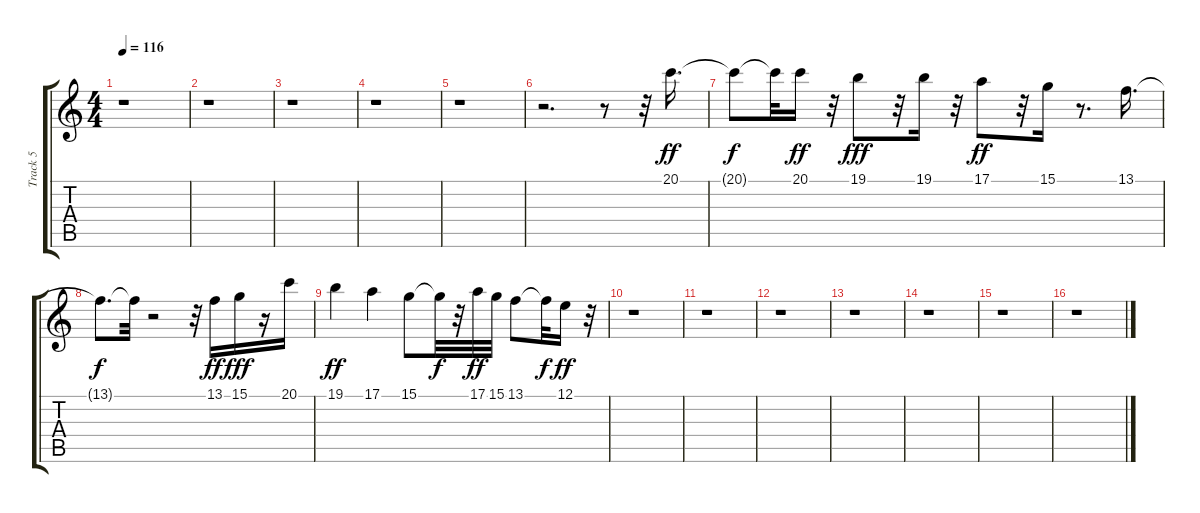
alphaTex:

\track ("Track 5" "Track 5") {instrument brasssection}
\staff {score tabs}
\tuning (E4 B3 G3 D3 A2 E2) {hide}
\ts (4 4)
\tempo 116
\clef g2
\ks c
r.1{dy ff} |
r.1 |
r.1 |
r.1 |
r.1 |
r.2{d} r.8 r.32 20.1.16{d} |
20.1{t}.8{dy f} 20.1{t}.32 20.1.16{dy ff} r.32 19.1.8{dy fff} r.32 19.1.16 r.32 17.1.8{dy ff} r.32 15.1.16 r.8{d} 13.1.16{d} |
13.1{t}.8{d dy f} 13.1{t}.32 r.2 r.32 13.1.16{dy ff} 15.1.16{dy fff} r.16 20.1.16 |
19.1.4{dy ff} 17.1.4 15.1.8 15.1{t}.32{dy f} r.32 17.1.32{dy ff} 15.1.32 13.1.8 13.1{t}.32{dy f} 12.1.16{dy ff} r.32 |
r.1 |
r.1 |
r.1 |
r.1 |
r.1 |
r.1 |
r.1
